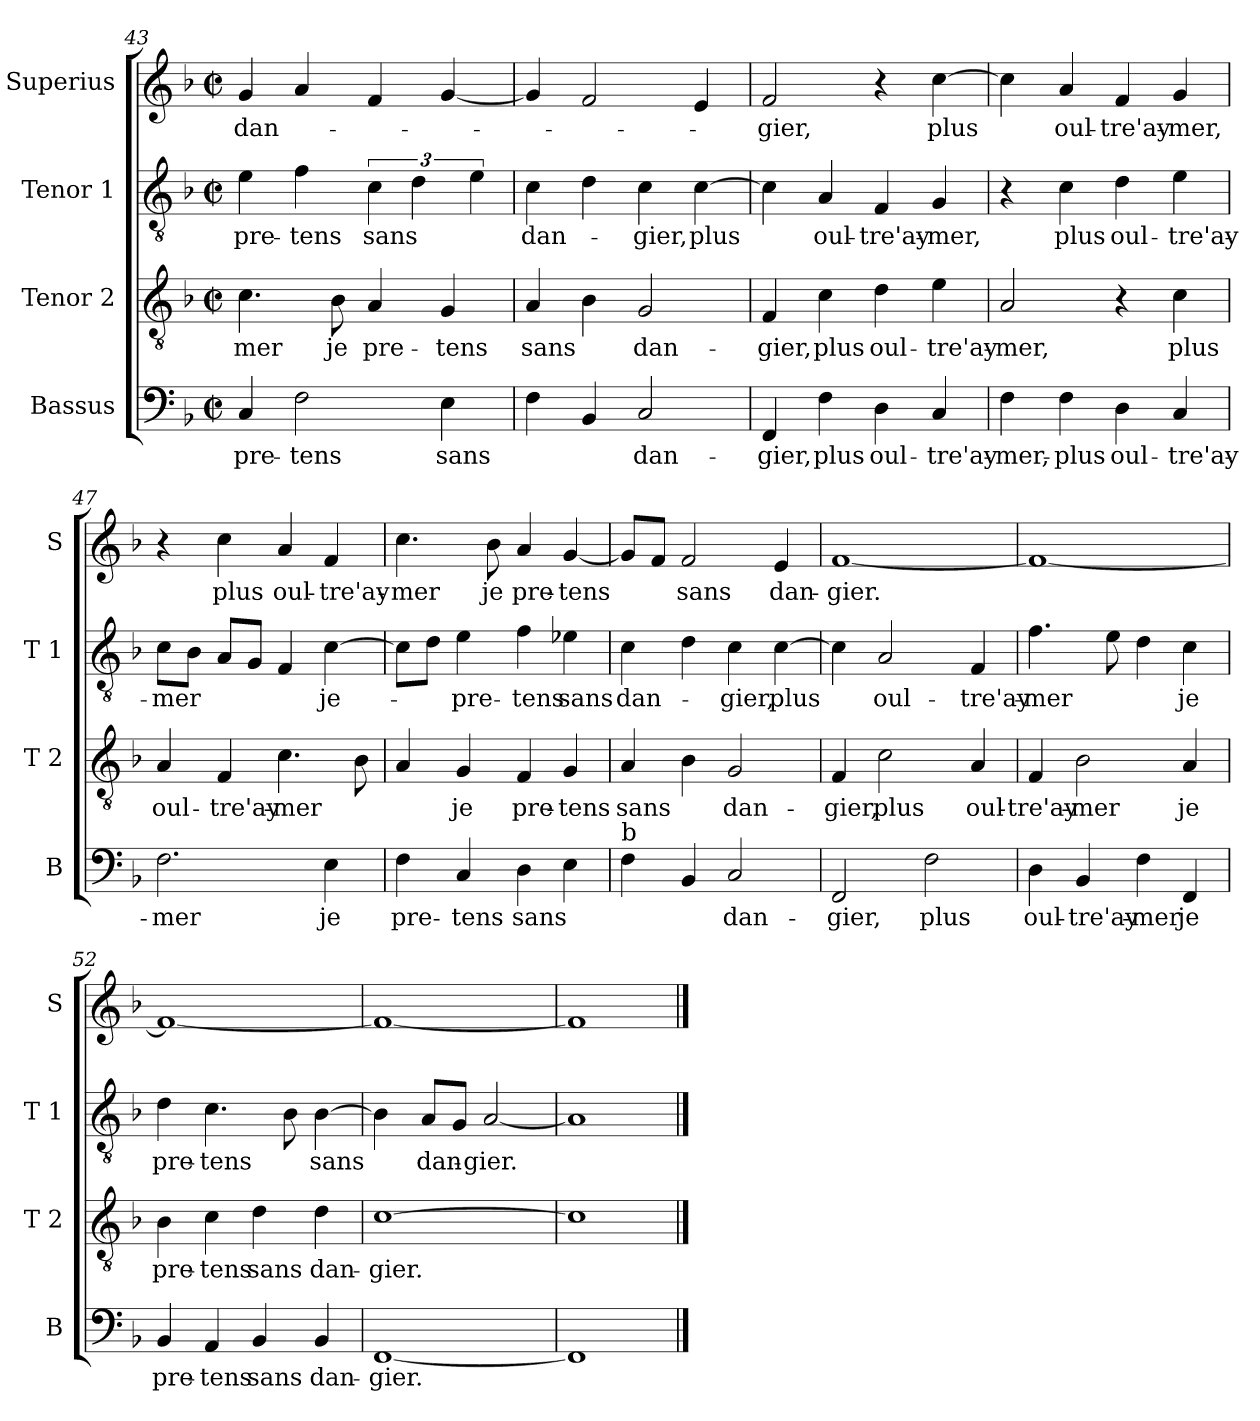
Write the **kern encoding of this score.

**kern	**text	**kern	**text	**kern	**text	**kern	**text
*part4	*part4	*part3	*part3	*part2	*part2	*part1	*part1
*staff4	*staff4	*staff3	*staff3	*staff2	*staff2	*staff1	*staff1
*I"Bassus	*	*I"Tenor 2	*	*I"Tenor 1	*	*I"Superius	*
*I'B	*	*I'T 2	*	*I'T 1	*	*I'S	*
*clefF4	*	*clefGv2	*	*clefGv2	*	*clefG2	*
*k[b-]	*	*k[b-]	*	*k[b-]	*	*k[b-]	*
*F:	*	*F:	*	*F:	*	*F:	*
*M2/2	*	*M2/2	*	*M2/2	*	*M2/2	*
*met(c|)	*	*met(c|)	*	*met(c|)	*	*met(c|)	*
=43	=43	=43	=43	=43	=43	=43	=43
4C/	pre-	4.c\	-mer	4e\	pre-	4g/	dan-
2F\	-tens	.	.	4f\	-tens	4a/	.
.	.	8B-\	je	.	.	.	.
.	.	4A/	pre-	6c\	sans	4f/	.
.	.	.	.	6d\	.	.	.
4E\	sans	4G/	-tens	.	.	[4g/	.
.	.	.	.	6e\	.	.	.
=44	=44	=44	=44	=44	=44	=44	=44
4F\	.	4A/	sans	4c\	dan-	4g/]	.
4BB-/	.	4B-\	.	4d\	.	2f/	.
2C/	dan-	2G/	dan-	4c\	-gier,	.	.
.	.	.	.	[4c\	plus	4e/	.
=45	=45	=45	=45	=45	=45	=45	=45
4FF/	-gier,	4F/	-gier,	4c\]	.	2f/	-gier,
4F\	plus	4c\	plus	4A/	oul-	.	.
4D\	oul-	4d\	oul-	4F/	-tre'ay-	4r	.
4C/	-tre'ay-	4e\	-tre'ay-	4G/	-mer,	[4cc\	plus
!!LO:LB:g=z
=46	=46	=46	=46	=46	=46	=46	=46
4F\	-mer,-	2A/	-mer,	4r	.	4cc\]	.
4F\	-plus	.	.	4c\	plus	4a/	oul-
4D\	oul-	4r	.	4d\	oul-	4f/	-tre'ay-
4C/	-tre'ay-	4c\	plus	4e\	-tre'ay-	4g/	-mer,
=47	=47	=47	=47	=47	=47	=47	=47
2.F\	-mer	4A/	oul-	8c\L	-mer	4r	.
.	.	.	.	8B-\J	.	.	.
.	.	4F/	-tre'ay-	8A/L	.	4cc\	plus
.	.	.	.	8G/J	.	.	.
.	.	4.c\	-mer	4F/	.	4a/	oul-
4E\	je	.	.	[4c\	je-	4f/	-tre'ay-
.	.	8B-\	.	.	.	.	.
=48	=48	=48	=48	=48	=48	=48	=48
4F\	pre-	4A/	.	8c\L]	.	4.cc\	-mer
.	.	.	.	8d\J	.	.	.
4C/	-tens	4G/	je	4e\	-pre-	.	.
.	.	.	.	.	.	8b-\	je
4D\	sans	4F/	pre-	4f\	-tens	4a/	pre-
4E\	.	4G/	-tens	4e-X\	sans	[4g/	-tens
=49	=49	=49	=49	=49	=49	=49	=49
!LO:TX:a:t=b	!	!	!	!	!	!	!
4F\	.	4A/	sans	4c\	dan-	8g/L]	.
.	.	.	.	.	.	8f/J	.
4BB-/	.	4B-\	.	4d\	.	2f/	sans
2C/	dan-	2G/	dan-	4c\	-gier,	.	.
.	.	.	.	[4c\	plus	4e/	dan-
=50	=50	=50	=50	=50	=50	=50	=50
2FF/	-gier,	4F/	-gier,	4c\]	.	[1f	-gier.
.	.	2c\	plus	2A/	oul-	.	.
2F\	plus	.	.	.	.	.	.
.	.	4A/	oul-	4F/	-tre'ay-	.	.
!!LO:LB:g=z
=51	=51	=51	=51	=51	=51	=51	=51
4D\	oul-	4F/	-tre'ay-	4.f\	-mer	1f_	.
4BB-/	-tre'ay-	2B-\	-mer	.	.	.	.
.	.	.	.	8e\	.	.	.
4F\	-mer	.	.	4d\	.	.	.
4FF/	je	4A/	je	4c\	je	.	.
=52	=52	=52	=52	=52	=52	=52	=52
4BB-/	pre-	4B-\	pre-	4d\	pre-	1f_	.
4AA/	-tens	4c\	-tens	4.c\	-tens	.	.
4BB-/	sans	4d\	sans	.	.	.	.
.	.	.	.	8B-\	.	.	.
4BB-/	dan-	4d\	dan-	[4B-\	sans	.	.
=53	=53	=53	=53	=53	=53	=53	=53
[1FF	-gier.	[1c	-gier.	4B-\]	.	1f_	.
.	.	.	.	8A/L	dan-	.	.
.	.	.	.	8G/J	.	.	.
.	.	.	.	[2A/	-gier.	.	.
=54	=54	=54	=54	=54	=54	=54	=54
1FF]	.	1c]	.	1A]	.	1f]	.
==	==	==	==	==	==	==	==
*-	*-	*-	*-	*-	*-	*-	*-
